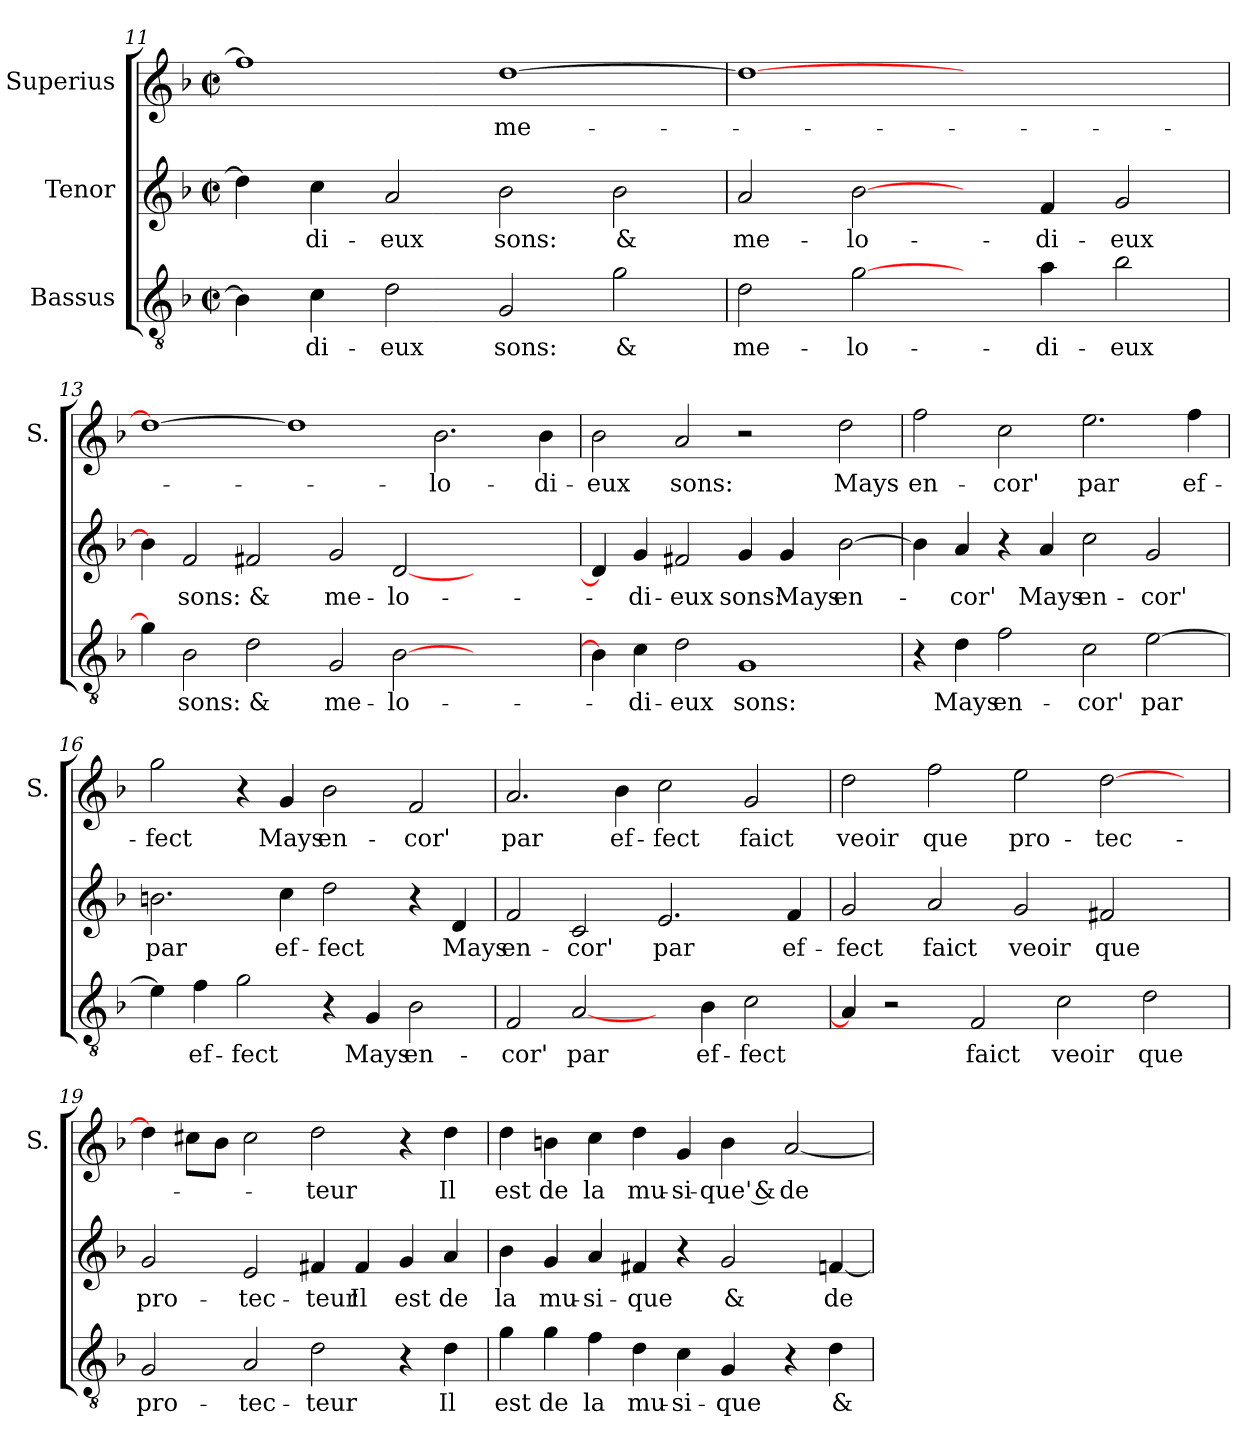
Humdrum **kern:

**kern	**text	**kern	**text	**kern	**text
*part3	*part3	*part2	*part2	*part1	*part1
*staff3	*staff3	*staff2	*staff2	*staff1	*staff1
*I"Bassus	*	*I"Tenor	*	*I"Superius	*
*	*	*	*	*I'S.	*
*clefGv2	*	*clefG2	*	*clefG2	*
*k[b-]	*	*k[b-]	*	*k[b-]	*
*F:	*	*F:	*	*F:	*
*M2/2	*	*M2/2	*	*M2/2	*
*met(c|)	*	*met(c|)	*	*met(c|)	*
=11	=11	=11	=11	=11	=11
4B-\]	.	4dd\]	.	1ff\]	.
4c\	-di-	4cc\	-di-	.	.
2d\	-eux	2a/	-eux	.	.
2G/	sons:	2b-\	sons:	[1dd\	me-
2g\	&	2b-\	&	.	.
=12	=12	=12	=12	=12	=12
2d\	me-	2a/	me-	1dd\_	.
[2g\	-lo-	[2b-\	-lo-	.	.
4ryy	.	4ryy	.	1ryy	.
4a\	-di-	4f/	-di-	.	.
2b-\	-eux	2g/	-eux	.	.
=13	=13	=13	=13	=13	=13
4g\]	.	4b-\]	.	1dd\_	.
2B-\	sons:	2f/	sons:	.	.
2d\	&	2f#X/	&	.	.
.	.	.	.	1dd\]	.
2G/	me-	2g/	me-	.	.
[2B-\	-lo-	[2d/	-lo-	.	.
.	.	.	.	2.b-\	-lo-
2.ryy	.	2.ryy	.	.	.
.	.	.	.	4b-\	-di-
!!LO:LB:g=z
=14	=14	=14	=14	=14	=14
4B-\]	.	4d/]	.	2b-\	-eux
4c\	-di-	4g/	-di-	.	.
2d\	-eux	2f#X/	-eux	2a/	sons:
1G/	sons:	4g/	sons:	2r	.
.	.	4g/	Mays	.	.
.	.	[2b-\	en-	2dd\	Mays
=15	=15	=15	=15	=15	=15
4r	.	4b-\]	.	2ff\	en-
4d\	Mays	4a/	-cor'	.	.
2f\	en-	4r	.	2cc\	-cor'
.	.	4a/	Mays	.	.
2c\	-cor'	2cc\	en-	2.ee\	par
[2e\	par	2g/	-cor'	.	.
.	.	.	.	4ff\	ef-
=16	=16	=16	=16	=16	=16
4e\]	.	2.bn\	par	2gg\	-fect
4f\	ef-	.	.	.	.
2g\	-fect	.	.	4r	.
.	.	4cc\	ef-	4g/	Mays
4r	.	2dd\	-fect	2b-\	en-
4G/	Mays	.	.	.	.
2B-\	en-	4r	.	2f/	-cor'
.	.	4d/	Mays	.	.
=17	=17	=17	=17	=17	=17
2F/	-cor'	2f/	en-	2.a/	par
[2A/	par	2c/	-cor'	.	.
.	.	.	.	4b-\	ef-
4ryy	.	2.e/	par	2cc\	-fect
4B-\	ef-	.	.	.	.
2c\	-fect	.	.	2g/	faict
.	.	4f/	ef-	.	.
!!LO:PB:g=z
=18	=18	=18	=18	=18	=18
4A/]	.	2g/	-fect	2dd\	veoir
2r	.	.	.	.	.
.	.	2a/	faict	2ff\	que
2F/	faict	.	.	.	.
.	.	2g/	veoir	2ee\	pro-
2c\	veoir	.	.	.	.
.	.	2f#X/	que	[2dd\	-tec-
2d\	que	.	.	.	.
.	.	4ryy	.	4ryy	.
=19	=19	=19	=19	=19	=19
2G/	pro-	2g/	pro-	4dd\]	.
.	.	.	.	8cc#X\L	.
.	.	.	.	8b-\J	.
2A/	-tec-	2e/	-tec-	2cc#\	.
2d\	-teur	4f#X/	-teur	2dd\	-teur
.	.	4f#/	Il	.	.
4r	.	4g/	est	4r	.
4d\	Il	4a/	de	4dd\	Il
=20	=20	=20	=20	=20	=20
4g\	est	4b-\	la	4dd\	est
4g\	de	4g/	mu-	4bn\	de
4f\	la	4a/	-si-	4cc\	la
4d\	mu-	4f#X/	-que	4dd\	mu-
4c\	-si-	4r	.	4g/	-si-
4G/	-que	2g/	&	4b\	-que' &
4r	.	.	.	[2a/	de
4d\	&	[4fn/	de	.	.
=	=	=	=	=	=
*-	*-	*-	*-	*-	*-
